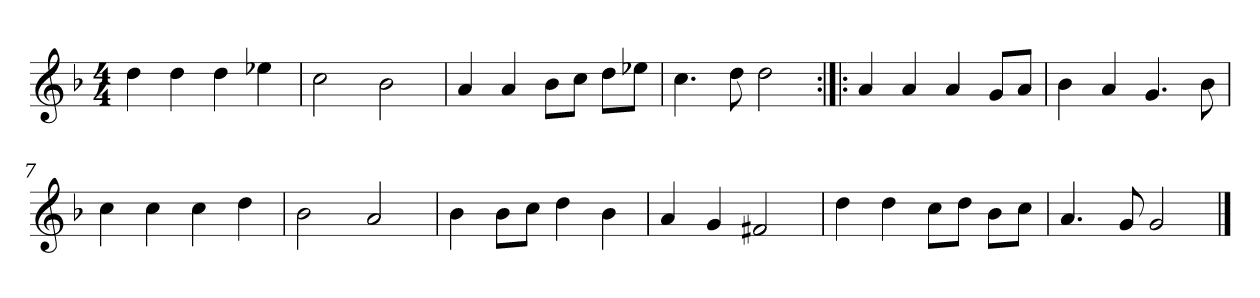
**kern
*part1
*staff1
*clefG2
*k[b-]
*G:dor
*M4/4
*MM120
=1
4dd
4dd
4dd
4ee-X
=2
2cc
2b-
=3
4a
4a
8b-\L
8cc\J
8dd\L
8ee-X\J
=4
4.cc
8dd
2dd
=5:|!|:
4a
4a
4a
8g/L
8a/J
=6
4b-
4a
4.g
8b-
=7
4cc
4cc
4cc
4dd
=8
2b-
2a
=9
4b-
8b-\L
8cc\J
4dd
4b-
=10
4a
4g
2f#X
=11
4dd
4dd
8cc\L
8dd\J
8b-\L
8cc\J
=12
4.a
8g
2g
==
*-
